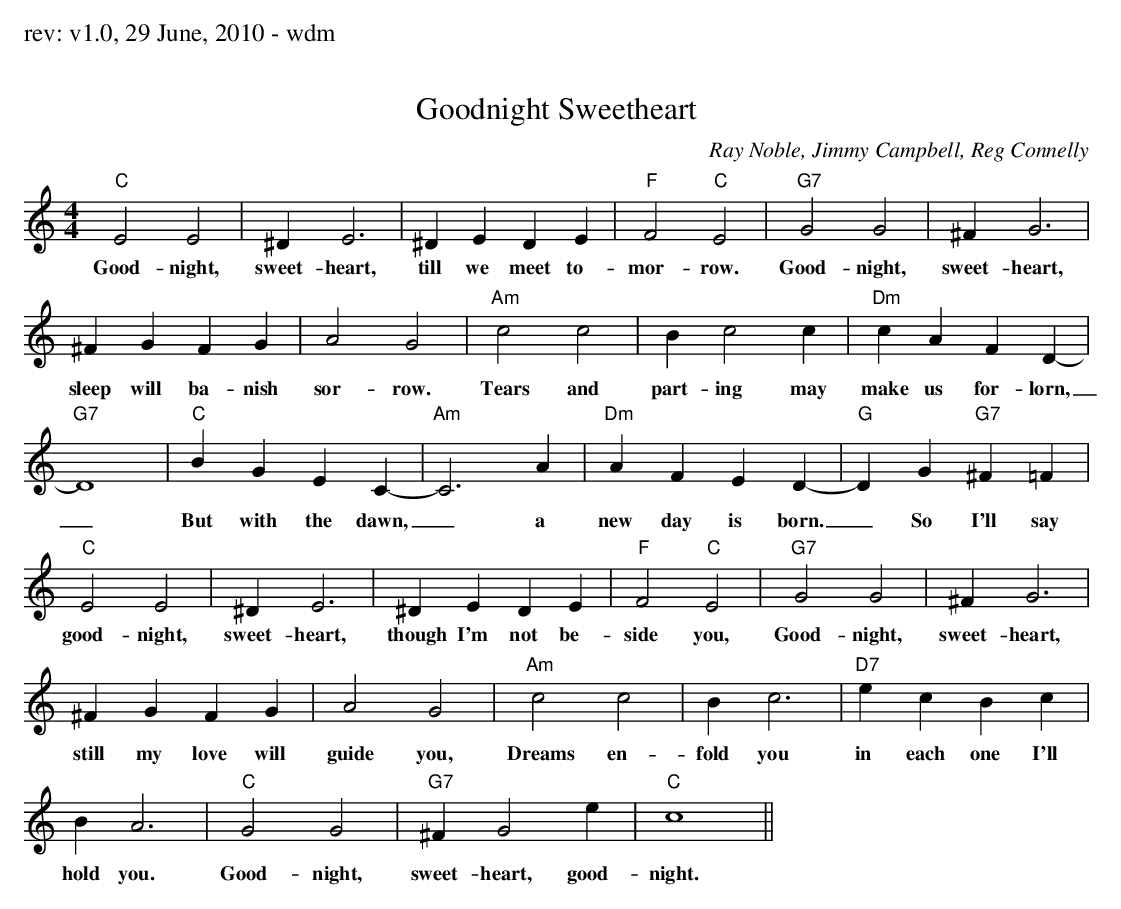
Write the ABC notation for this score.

X:1
T: Goodnight Sweetheart
M: 4/4
C: Ray Noble, Jimmy Campbell, Reg Connelly
K: Cmaj
"C"E4 E4 | ^D2 E6 | ^D2 E2 D2 E2 | "F"F4 "C"E4 | "G7"G4 G4 | ^F2 G6 |
w: Good-night, sweet-heart, till we meet to-mor-row. Good-night, sweet-heart,
^F2 G2 F2 G2 | A4 G4 | "Am"c4 c4 | B2 c4 c2 | "Dm"c2 A2 F2 D2- |
w:sleep will ba-nish sor-row. Tears and part-ing may make us for-lorn,
"G7"D8 | "C"B2 G2 E2 C2- |"Am"C6 A2 | "Dm"A2 F2 E2 D2- | "G"D2 G2 "G7"^F2 =F2 |
w:_But with the dawn,_ a new day is born._ So I'll say
"C"E4 E4 | ^D2 E6 | ^D2 E2 D2 E2 | "F"F4 "C"E4 | "G7"G4 G4 | ^F2 G6 |
w:good-night, sweet-heart, though I'm not be-side you, Good-night, sweet-heart,
^F2 G2 F2 G2 | A4 G4 | "Am"c4 c4 | B2 c6 | "D7"e2 c2 B2 c2 |
w:still my love will guide you, Dreams en-fold you in each one I'll
B2 A6 | "C"G4 G4 |"G7"^F2 G4 e2 | "C"c8 ||
w:hold you. Good-night, sweet-heart, good-night.
